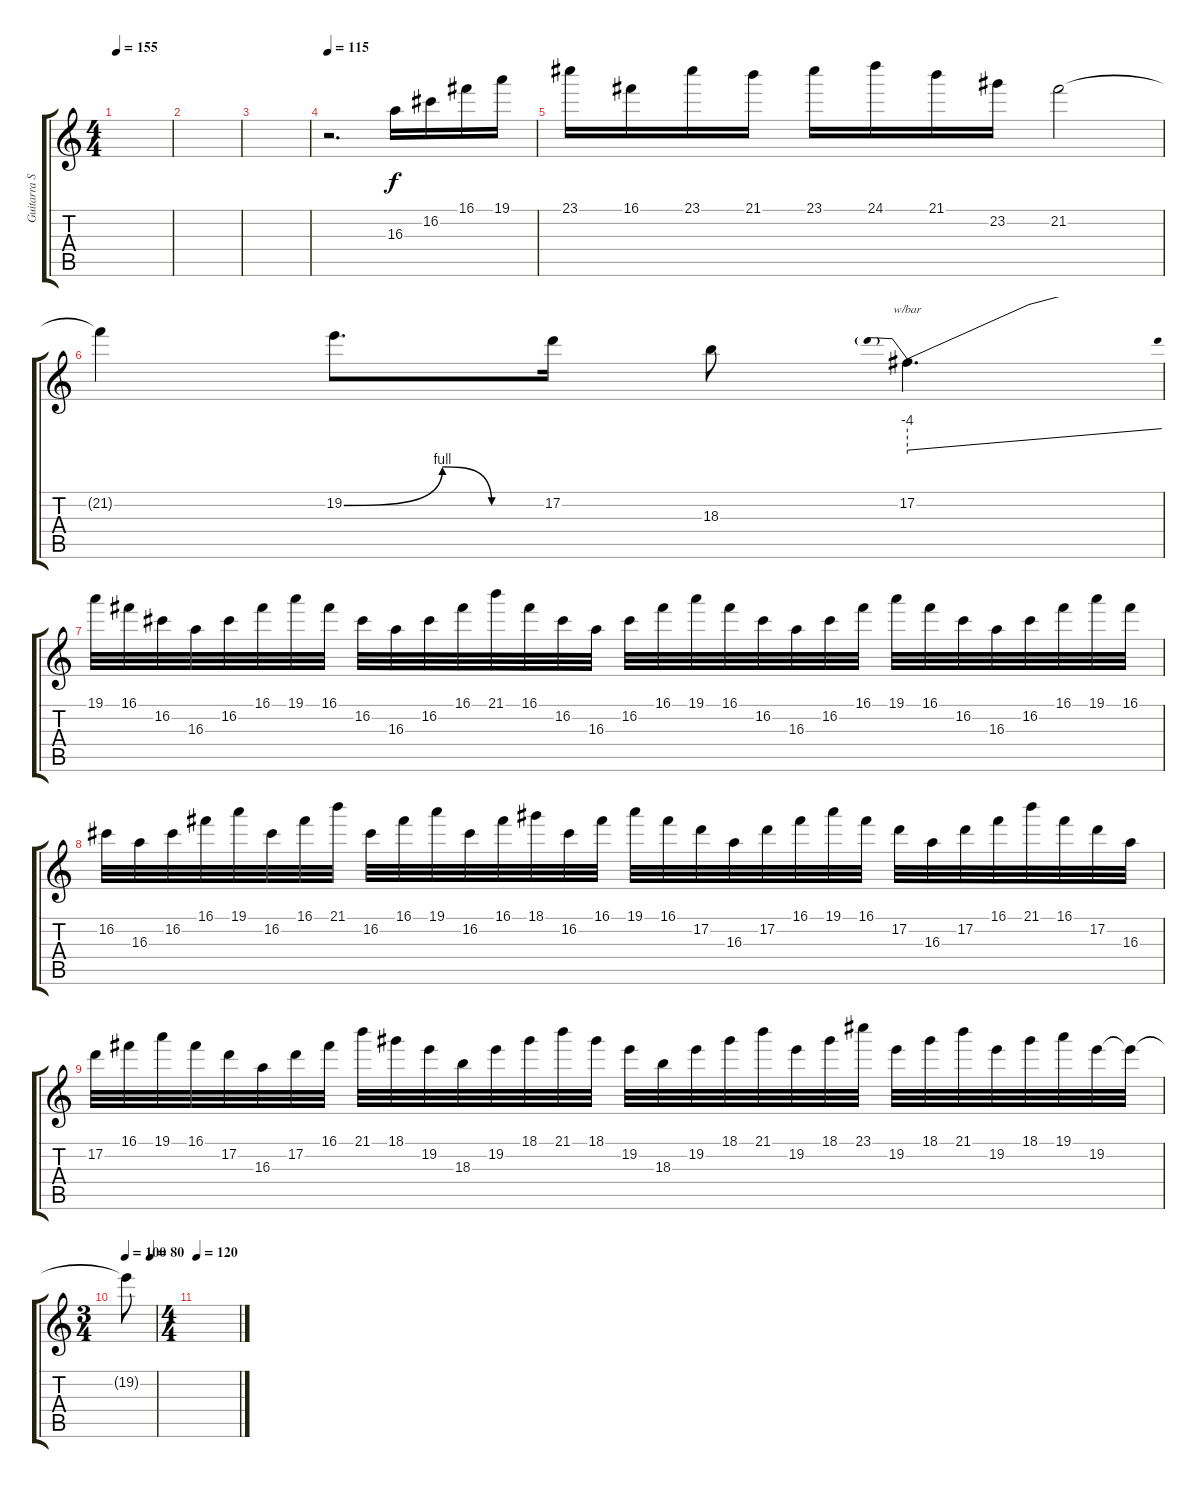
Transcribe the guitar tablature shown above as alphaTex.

\track ("Guitarra Solo II" "Guitarra S") {instrument overdrivenguitar}
\staff {score tabs}
\tuning (D4 A3 F3 C3 G2 C2) {hide}
\ts (4 4)
\tempo 155
\clef g2
\ks c
|
|
|
\tempo 115
r.2{d} 16.3.16 16.2.16 16.1.16 19.1.16 |
23.1.16 16.1.16 23.1.16 21.1.16 23.1.16 24.1.16 21.1.16 23.2.16 21.2.2 |
21.2{t}.4 19.2{be (custom 0 0 30 4 45 0 60 0)}.8{d} 17.2.16 18.3.8 17.2.4{d tbe (predivedive default 0 -16 60 0)} |
19.1.32 16.1.32 16.2.32 16.3.32 16.2.32 16.1.32 19.1.32 16.1.32 16.2.32 16.3.32 16.2.32 16.1.32 21.1.32 16.1.32 16.2.32 16.3.32 16.2.32 16.1.32 19.1.32 16.1.32 16.2.32 16.3.32 16.2.32 16.1.32 19.1.32 16.1.32 16.2.32 16.3.32 16.2.32 16.1.32 19.1.32 16.1.32 |
16.2.32 16.3.32 16.2.32 16.1.32 19.1.32 16.2.32 16.1.32 21.1.32 16.2.32 16.1.32 19.1.32 16.2.32 16.1.32 18.1.32 16.2.32 16.1.32 19.1.32 16.1.32 17.2.32 16.3.32 17.2.32 16.1.32 19.1.32 16.1.32 17.2.32 16.3.32 17.2.32 16.1.32 21.1.32 16.1.32 17.2.32 16.3.32 |
17.2.32 16.1.32 19.1.32 16.1.32 17.2.32 16.3.32 17.2.32 16.1.32 21.1.32 18.1.32 19.2.32 18.3.32 19.2.32 18.1.32 21.1.32 18.1.32 19.2.32 18.3.32 19.2.32 18.1.32 21.1.32 19.2.32 18.1.32 23.1.32 19.2.32 18.1.32 21.1.32 19.2.32 18.1.32 19.1.32 19.2.32 19.2{t}.32 |
\ts (3 4)
\tempo 100
\tempo (80 0.8333333333333334)
19.2{t}.8 |
\ts (4 4)
\tempo 120
